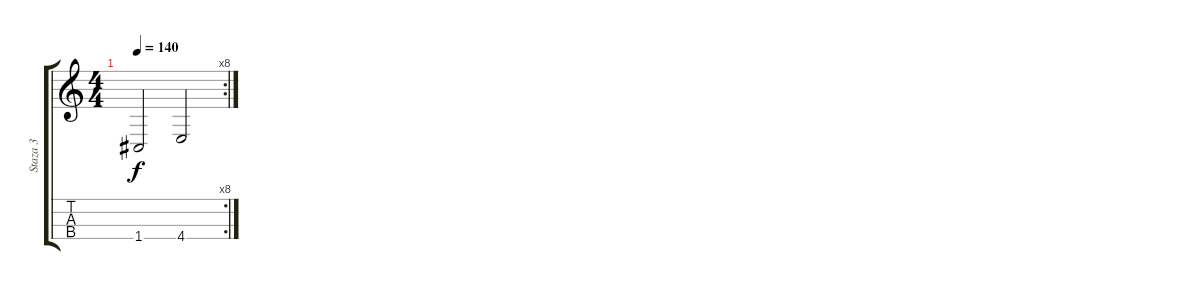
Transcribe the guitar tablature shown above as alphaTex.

\track ("Staza 3" "Staza 3") {instrument electricbasspick}
\staff {score tabs}
\tuning (F2 C3 G2 C2) {hide}
\rc 8
\ts (4 4)
\tempo 140
\clef g2
\ks c
1.4.2{dy f} 4.4.2
